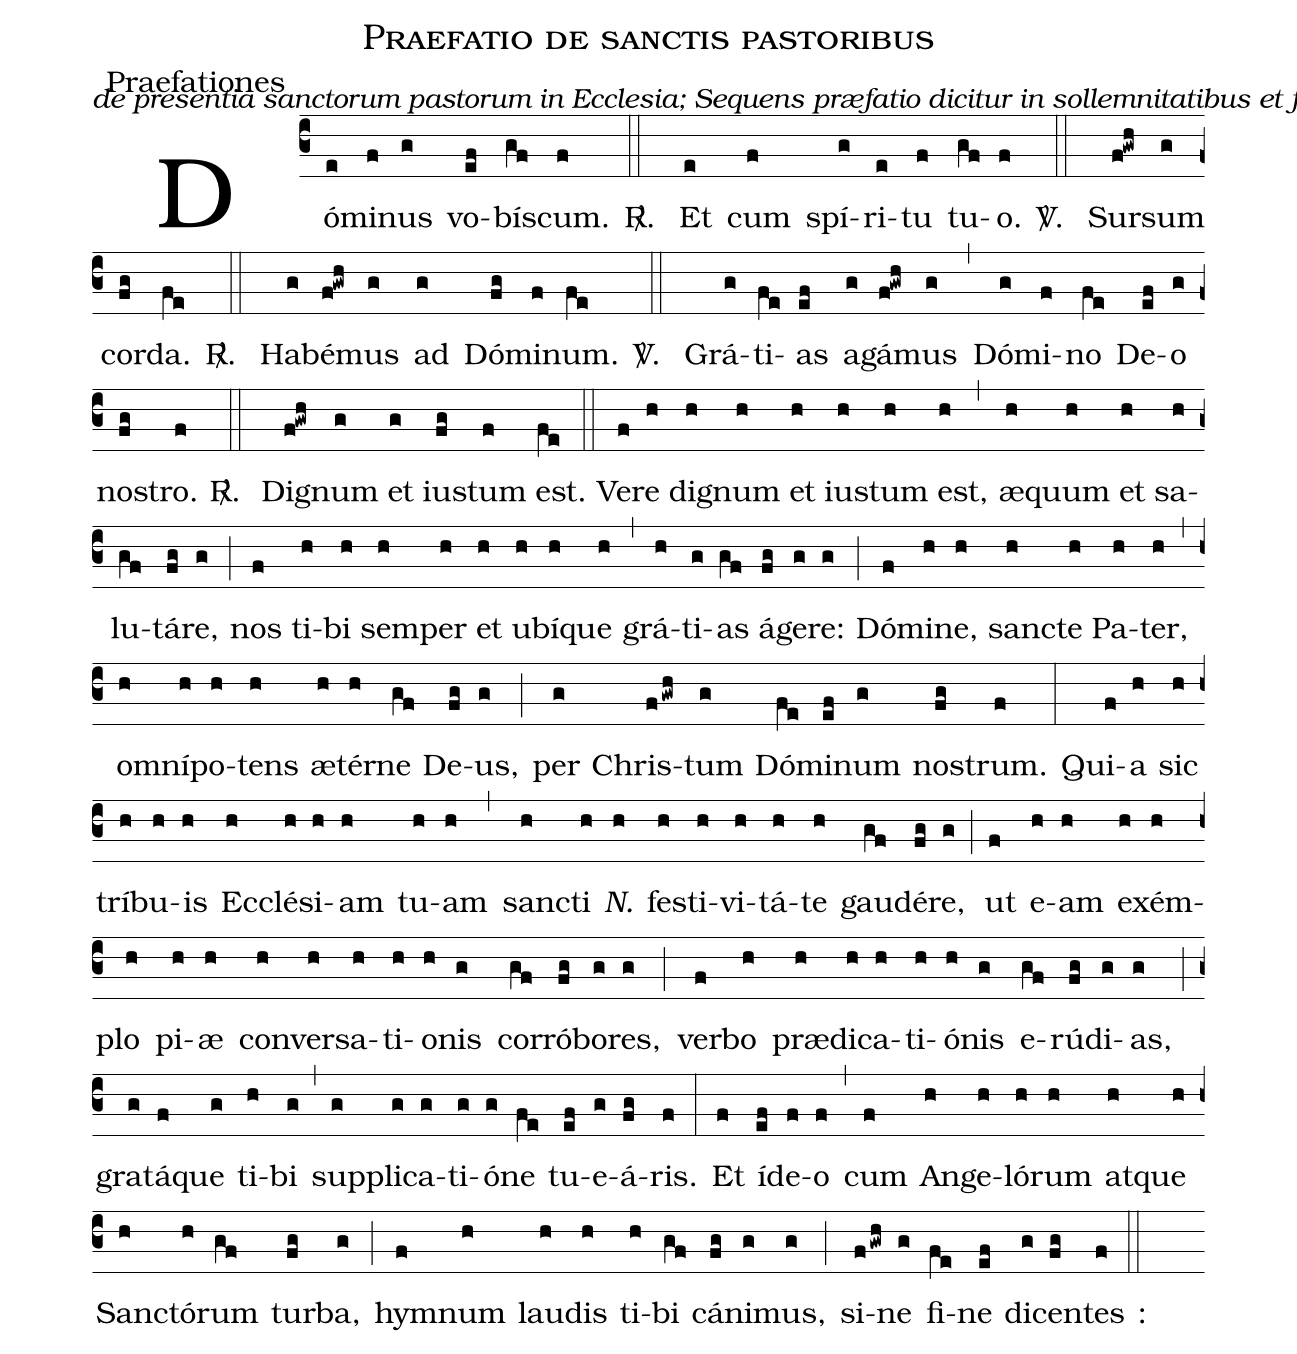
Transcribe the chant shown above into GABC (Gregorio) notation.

name:Praefatio de sanctis pastoribus;
office-part:Praefationes;
commentary:de presentia sanctorum pastorum in Ecclesia; Sequens præfatio dicitur in sollemnitatibus et festis Ss. Pastorum. Dici potest in memoriis ipsorum.;
%%
(c3) Dó(e)mi(f)nus(g) vo(ef)bí(gf)scum.(f)
<sp>R/</sp>. (::) Et(e) cum(f) spí(g)ri(e)tu(f) tu(gf)o.(f)
<sp>V/</sp>. (::) Sur(f!gwh)sum(g) cor(fg)da.(fe)
<sp>R/</sp>. (::) Ha(g)bé(f!gwh)mus(g) ad(g) Dó(fg)mi(f)num.(fe)
<sp>V/</sp>. (::) Grá(g)ti(fe)as(ef) a(g)gá(f!gwh)mus(g) (,)
Dó(g)mi(f)no(fe) De(ef)o(g) no(fg)stro.(f)
<sp>R/</sp>. (::) Di(f!gwh)gnum(g) et(g) iu(fg)stum(f) est.(fe) (::)
Ve(f)re(h) di(h)gnum(h) et(h) iu(h)stum(h) est,(h) (,) æ(h)quum(h) et(h) sa(h)lu(gf)tá(fg)re,(g) (;)
nos(f) ti(h)bi(h) sem(h)per(h) et(h) u(h)bí(h)que(h) (,) grá(h)ti(g)as(gf) á(fg)ge(g)re:(g) (;)
Dó(f)mi(h)ne,(h) san(h)cte(h) Pa(h)ter,(h) (,) om(h)ní(h)po(h)tens(h) æ(h)tér(h)ne(gf) De(fg)us,(g) (;) per(g) Chris(fgwh)tum(g) Dó(fe)mi(ef)num(g) nos(fg)trum.(f) (:)
Qui(f)a(h) sic(h) trí(h)bu(h)is(h) Ec(h)clé(h)si(h)am(h) tu(h)am(h) (,) sanc(h)ti(h) <i>N.</i>(h) fes(h)ti(h)vi(h)tá(h)te(h) gau(gf)dé(fg)re,(g) (;) ut(f) e(h)am(h) ex(h)ém(h)plo(h) pi(h)<sp>ae</sp>(h) con(h)ver(h)sa(h)ti(h)o(h)nis(g) cor(gf)ró(fg)bo(g)res,(g) (;) ver(f)bo(h) pr<sp>ae</sp>(h)di(h)ca(h)ti(h)ó(h)nis(g) e(gf)rú(fg)di(g)as,(g) (;) gra(g)tá(f)que(g) ti(h)bi(g) (,) sup(g)pli(g)ca(g)ti(g)ó(g)ne(fe) tu(ef)e(g)á(fg)ris.(f) (:)
Et(f) í(ef)de(f)o(f) (,) cum(f) An(h)ge(h)ló(h)rum(h) at(h)que(h) Sanc(h)tó(h)rum(gf) tur(fg)ba,(g) (;) hym(f)num(h) lau(h)dis(h) ti(h)bi(gf) cá(fg)ni(g)mus,(g) (;)si(fgwh)ne(g) fi(fe)ne(ef) di(g)cen(fg)tes(f) :(::)
